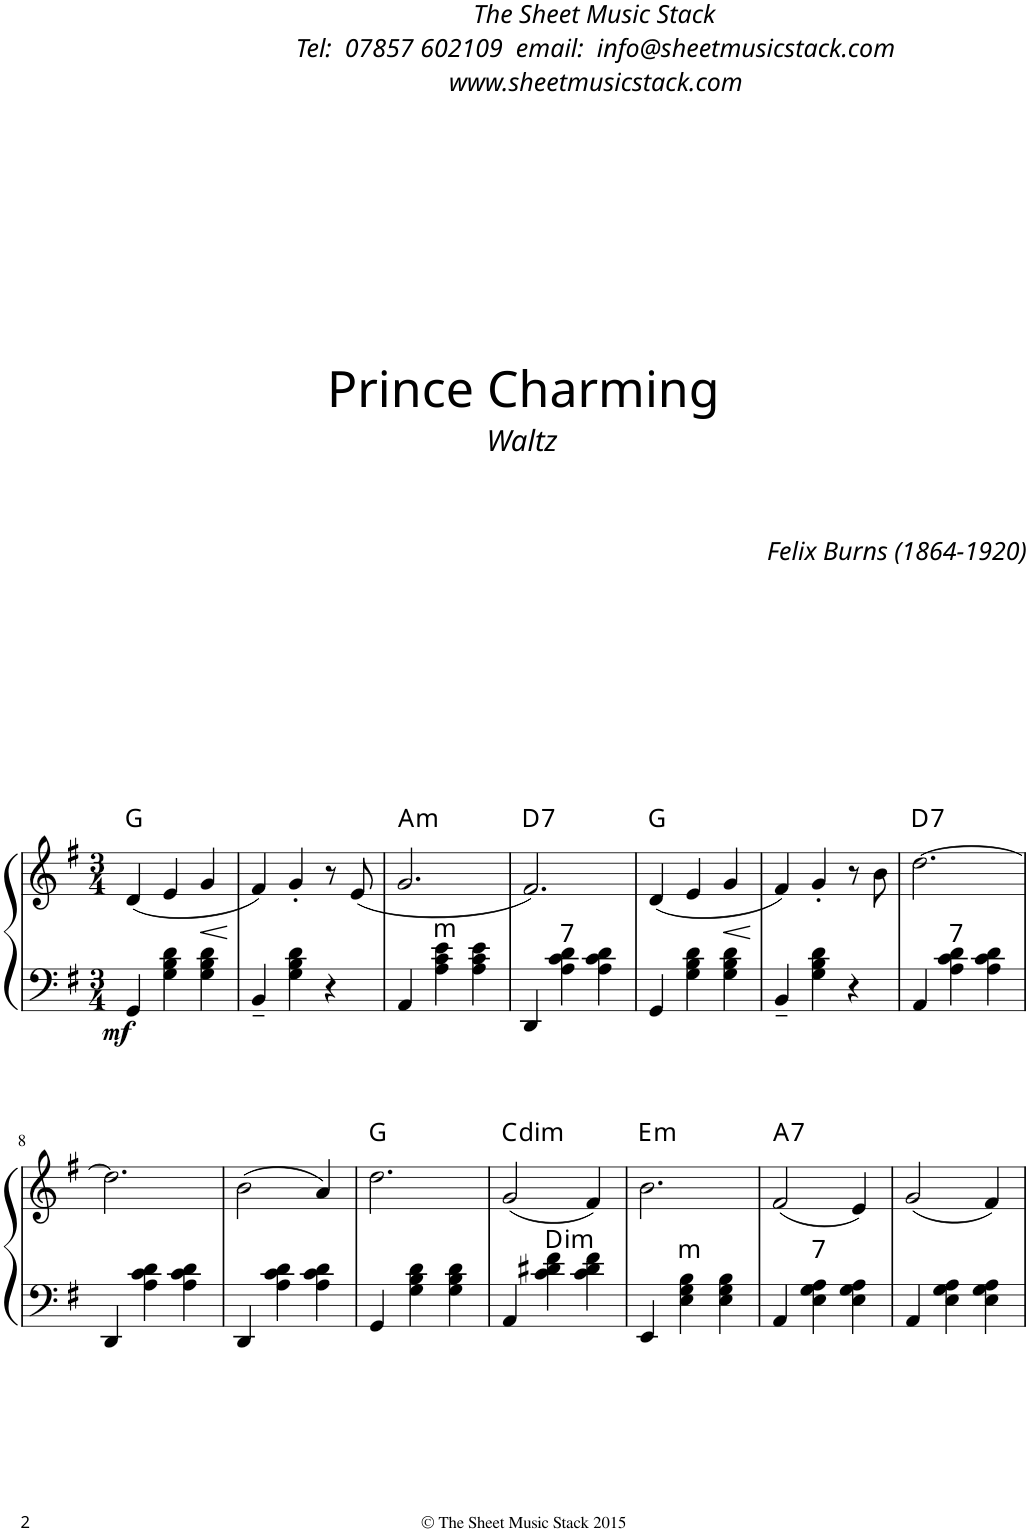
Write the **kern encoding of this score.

**kern	**kern	**dynam	**harte
*part1	*part1	*part1	*part1
*staff2	*staff1	*staff1/2	*
*I"Accordion	*	*	*
*I'Acc.	*	*	*
*clefF4	*clefG2	*	*
*k[f#]	*k[f#]	*	*
*M3/4	*M3/4	*	*
=1	=1	=1	=1
!	!	!LO:DY:b=2	!LO:H:kt=N.C.
4GG/	(4d/	mf	N
4G\ 4B\ 4d\	4e/	.	.
!	!	!LO:HP:b	!
4G\ 4B\ 4d\	4g/	<	.
.	.	[	.
=2	=2	=2	=2
4BB~/	4f#/)	.	.
4G\ 4B\ 4d\	4g'/	.	.
4r	8r	.	.
.	(8e/	.	.
=3	=3	=3	=3
!	!	!	!LO:H:kt=m
*	*^	*	*
4AA/	2.g/	4ryy	.	A:min
!	!	!	!	!LO:H:kt=m
4A\ 4c\ 4e\	.	2ryy	.	N
4A\ 4c\ 4e\	.	.	.	.
=4	=4	=4	=4	=4
!	!	!	!	!LO:H:kt=7
4DD/	2.f#/)	4ryy	.	D:7
!	!	!	!	!LO:H:kt=7
4A\ 4c\ 4d\	.	2ryy	.	N
4A\ 4c\ 4d\	.	.	.	.
=5	=5	=5	=5	=5
!	!	!	!	!LO:H:kt=N.C.
*	*v	*v	*	*
4GG/	(4d/	.	N
4G\ 4B\ 4d\	4e/	.	.
!	!	!LO:HP:b	!
4G\ 4B\ 4d\	4g/	<	.
.	.	[	.
=6	=6	=6	=6
4BB~/	4f#/)	.	.
4G\ 4B\ 4d\	4g'/	.	.
4r	8r	.	.
.	8b\	.	.
=7	=7	=7	=7
!	!	!	!LO:H:kt=7
*	*^	*	*
4AA/	[2.dd\	4ryy	.	D:7
!	!	!	!	!LO:H:kt=7
4A\ 4c\ 4d\	.	2ryy	.	N
4A\ 4c\ 4d\	.	.	.	.
*	*v	*v	*	*
!!LO:LB:g=z
=8	=8	=8	=8
4DD/	2.dd\]	.	.
4A\ 4c\ 4d\	.	.	.
4A\ 4c\ 4d\	.	.	.
=9	=9	=9	=9
4DD/	(2b\	.	.
4A\ 4c\ 4d\	.	.	.
4A\ 4c\ 4d\	4a/)	.	.
=10	=10	=10	=10
!	!	!	!LO:H:kt=N.C.
4GG/	2.dd\	.	N
4G\ 4B\ 4d\	.	.	.
4G\ 4B\ 4d\	.	.	.
=11	=11	=11	=11
!	!	!	!LO:H:kt=dim
*	*^	*	*
4AA/	(2g/	4ryy	.	C:dim
!	!	!	!	!LO:H:kt=im
4c\ 4d#X\ 4f#\	.	2ryy	.	.
4c\ 4d#\ 4f#\	4f#/)	.	.	.
=12	=12	=12	=12	=12
!	!	!	!	!LO:H:kt=m
4EE/	2.b\	4ryy	.	E:min
!	!	!	!	!LO:H:kt=m
4E\ 4G\ 4B\	.	2ryy	.	N
4E\ 4G\ 4B\	.	.	.	.
=13	=13	=13	=13	=13
!	!	!	!	!LO:H:kt=7
4AA/	(2f#/	4ryy	.	A:7
!	!	!	!	!LO:H:kt=7
4E\ 4G\ 4A\	.	2ryy	.	N
4E\ 4G\ 4A\	4e/)	.	.	.
*	*v	*v	*	*
=14	=14	=14	=14
4AA/	(2g/	.	.
4E\ 4G\ 4A\	.	.	.
4E\ 4G\ 4A\	4f#/)	.	.
=	=	=	=
*-	*-	*-	*-
